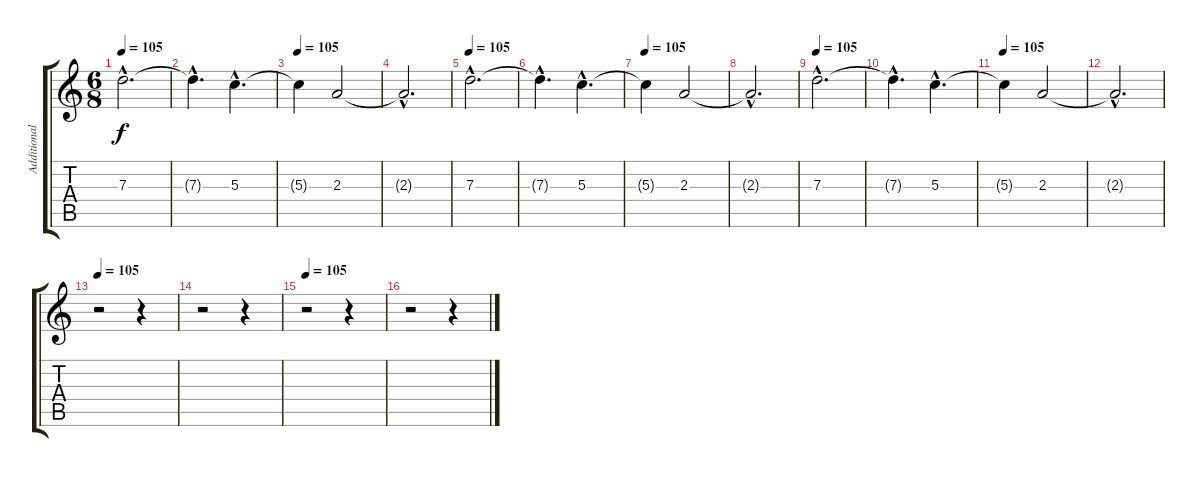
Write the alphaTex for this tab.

\track ("Additional" "Additional") {instrument distortionguitar}
\staff {score tabs}
\tuning (E4 B3 G3 D3 A2 E2) {hide}
\ts (6 8)
\tempo 105
\clef g2
\ks c
7.3{hac}.2{d dy f volume 13 instrument violin} |
7.3{hac t}.4{d} 5.3{hac}.4{d} |
\tempo 105
5.3{t}.4 2.3.2 |
2.3{hac t}.2{d} |
\tempo 105
7.3{hac}.2{d volume 13 instrument violin} |
7.3{hac t}.4{d} 5.3{hac}.4{d} |
\tempo 105
5.3{t}.4 2.3.2 |
2.3{hac t}.2{d} |
\tempo 105
7.3{hac}.2{d volume 13 instrument violin} |
7.3{hac t}.4{d} 5.3{hac}.4{d} |
\tempo 105
5.3{t}.4 2.3.2 |
2.3{hac t}.2{d} |
\tempo 105
r.2 r.4 |
r.2 r.4 |
\tempo 105
r.2 r.4 |
r.2 r.4
